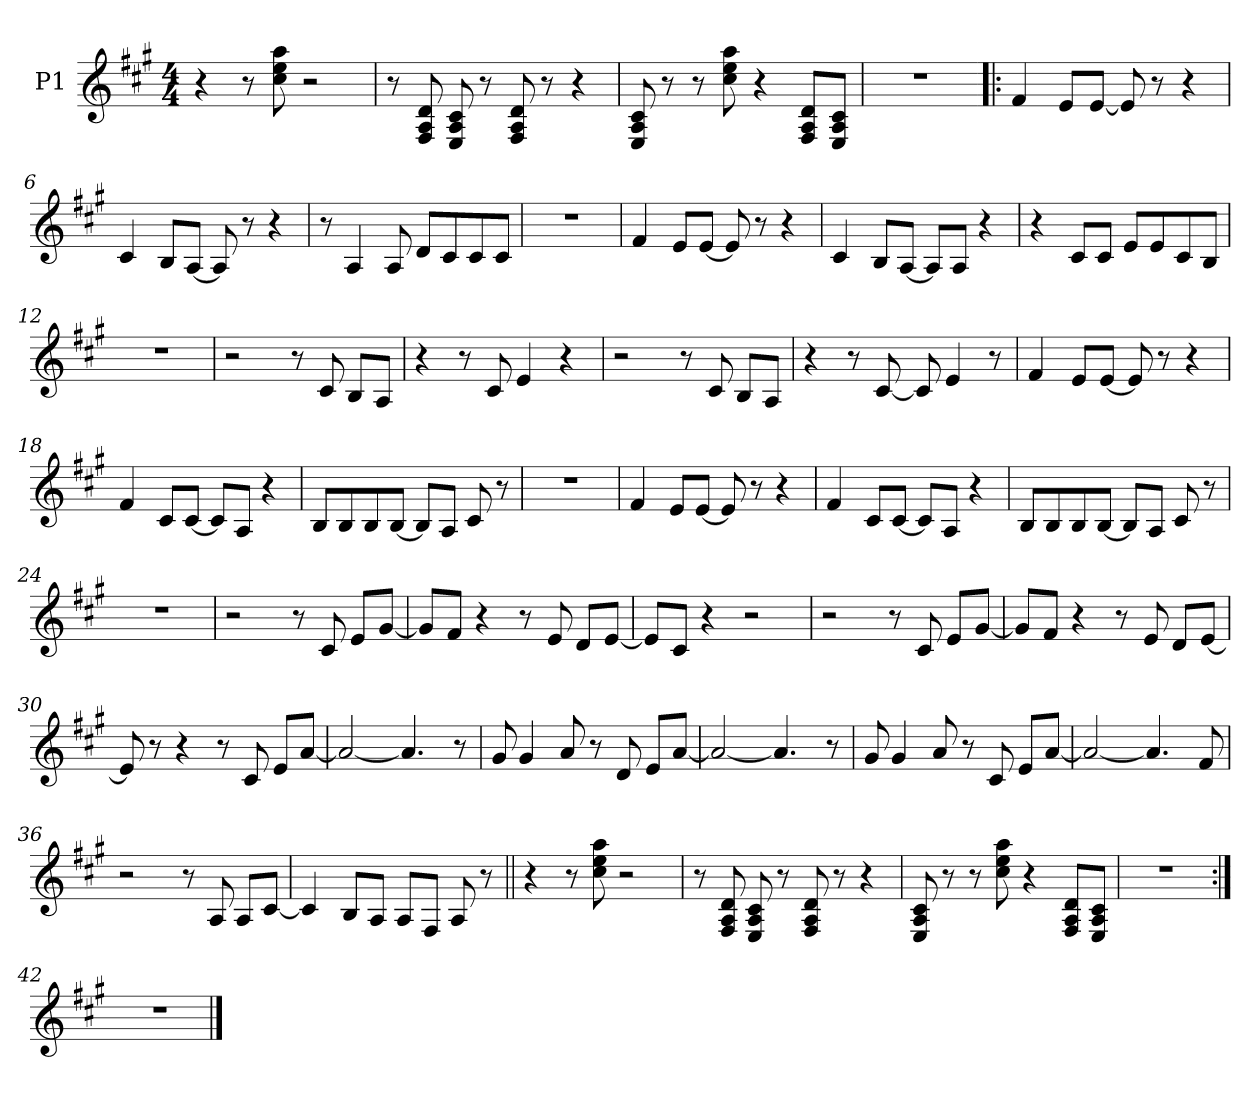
**kern
*part1
*staff1
*I"P1
*clefG2
*k[f#c#g#]
*A:
*M4/4
*MM116
=1
4r
8r
8cc#\ 8ee\ 8aa\
2r
=2
8r
8F#/ 8A/ 8d/
8E/ 8A/ 8c#/
8r
8F#/ 8A/ 8d/
8r
4r
=3
8E/ 8A/ 8c#/
8r
8r
8cc#\ 8ee\ 8aa\
4r
8F#/ 8A/ 8d/L
8E/ 8A/ 8c#/J
=4
1r
=5!|:
4f#/
8e/L
[<8e/J
8e/]
8r
4r
!!LO:LB:g=z
=6
4c#/
8B/L
[<8A/J
8A/]
8r
4r
=7
8r
4A/
8A/
8d/L
8c#/
8c#/
8c#/J
=8
1r
=9
4f#/
8e/L
[<8e/J
8e/]
8r
4r
=10
4c#/
8B/L
[<8A/J
8A/L]
8A/J
4r
!!LO:LB:g=z
=11
4r
8c#/L
8c#/J
8e/L
8e/
8c#/
8B/J
=12
1r
=13
2r
8r
8c#/
8B/L
8A/J
=14
4r
8r
8c#/
4e/
4r
=15
2r
8r
8c#/
8B/L
8A/J
!!LO:LB:g=z
=16
4r
8r
[<8c#/
8c#/]
4e/
8r
=17
4f#/
8e/L
[<8e/J
8e/]
8r
4r
=18
4f#/
8c#/L
[<8c#/J
8c#/L]
8A/J
4r
=19
8B/L
8B/
8B/
[<8B/J
8B/L]
8A/J
8c#/
8r
=20
1r
!!LO:LB:g=z
=21
4f#/
8e/L
[<8e/J
8e/]
8r
4r
=22
4f#/
8c#/L
[<8c#/J
8c#/L]
8A/J
4r
=23
8B/L
8B/
8B/
[<8B/J
8B/L]
8A/J
8c#/
8r
=24
1r
=25
2r
8r
8c#/
8e/L
[<8g#/J
!!LO:LB:g=z
=26
8g#/L]
8f#/J
4r
8r
8e/
8d/L
[<8e/J
=27
8e/L]
8c#/J
4r
2r
=28
2r
8r
8c#/
8e/L
[<8g#/J
=29
8g#/L]
8f#/J
4r
8r
8e/
8d/L
[<8e/J
=30
8e/]
8r
4r
8r
8c#/
8e/L
[<8a/J
!!LO:LB:g=z
=31
2a/_
4.a/]
8r
=32
8g#/
4g#/
8a/
8r
8d/
8e/L
[<8a/J
=33
2a/_
4.a/]
8r
=34
8g#/
4g#/
8a/
8r
8c#/
8e/L
[<8a/J
=35
2a/_
4.a/]
8f#/
!!LO:LB:g=z
=36
2r
8r
8A/
8A/L
[<8c#/J
=37
4c#/]
8B/L
8A/J
8A/L
8F#/J
8A/
8r
=38||
4r
8r
8cc#\ 8ee\ 8aa\
2r
!!LO:LB:g=z
=39
8r
8F#/ 8A/ 8d/
8E/ 8A/ 8c#/
8r
8F#/ 8A/ 8d/
8r
4r
=40
8E/ 8A/ 8c#/
8r
8r
8cc#\ 8ee\ 8aa\
4r
8F#/ 8A/ 8d/L
8E/ 8A/ 8c#/J
=41
1r
=42:|!
1r
==
*-
